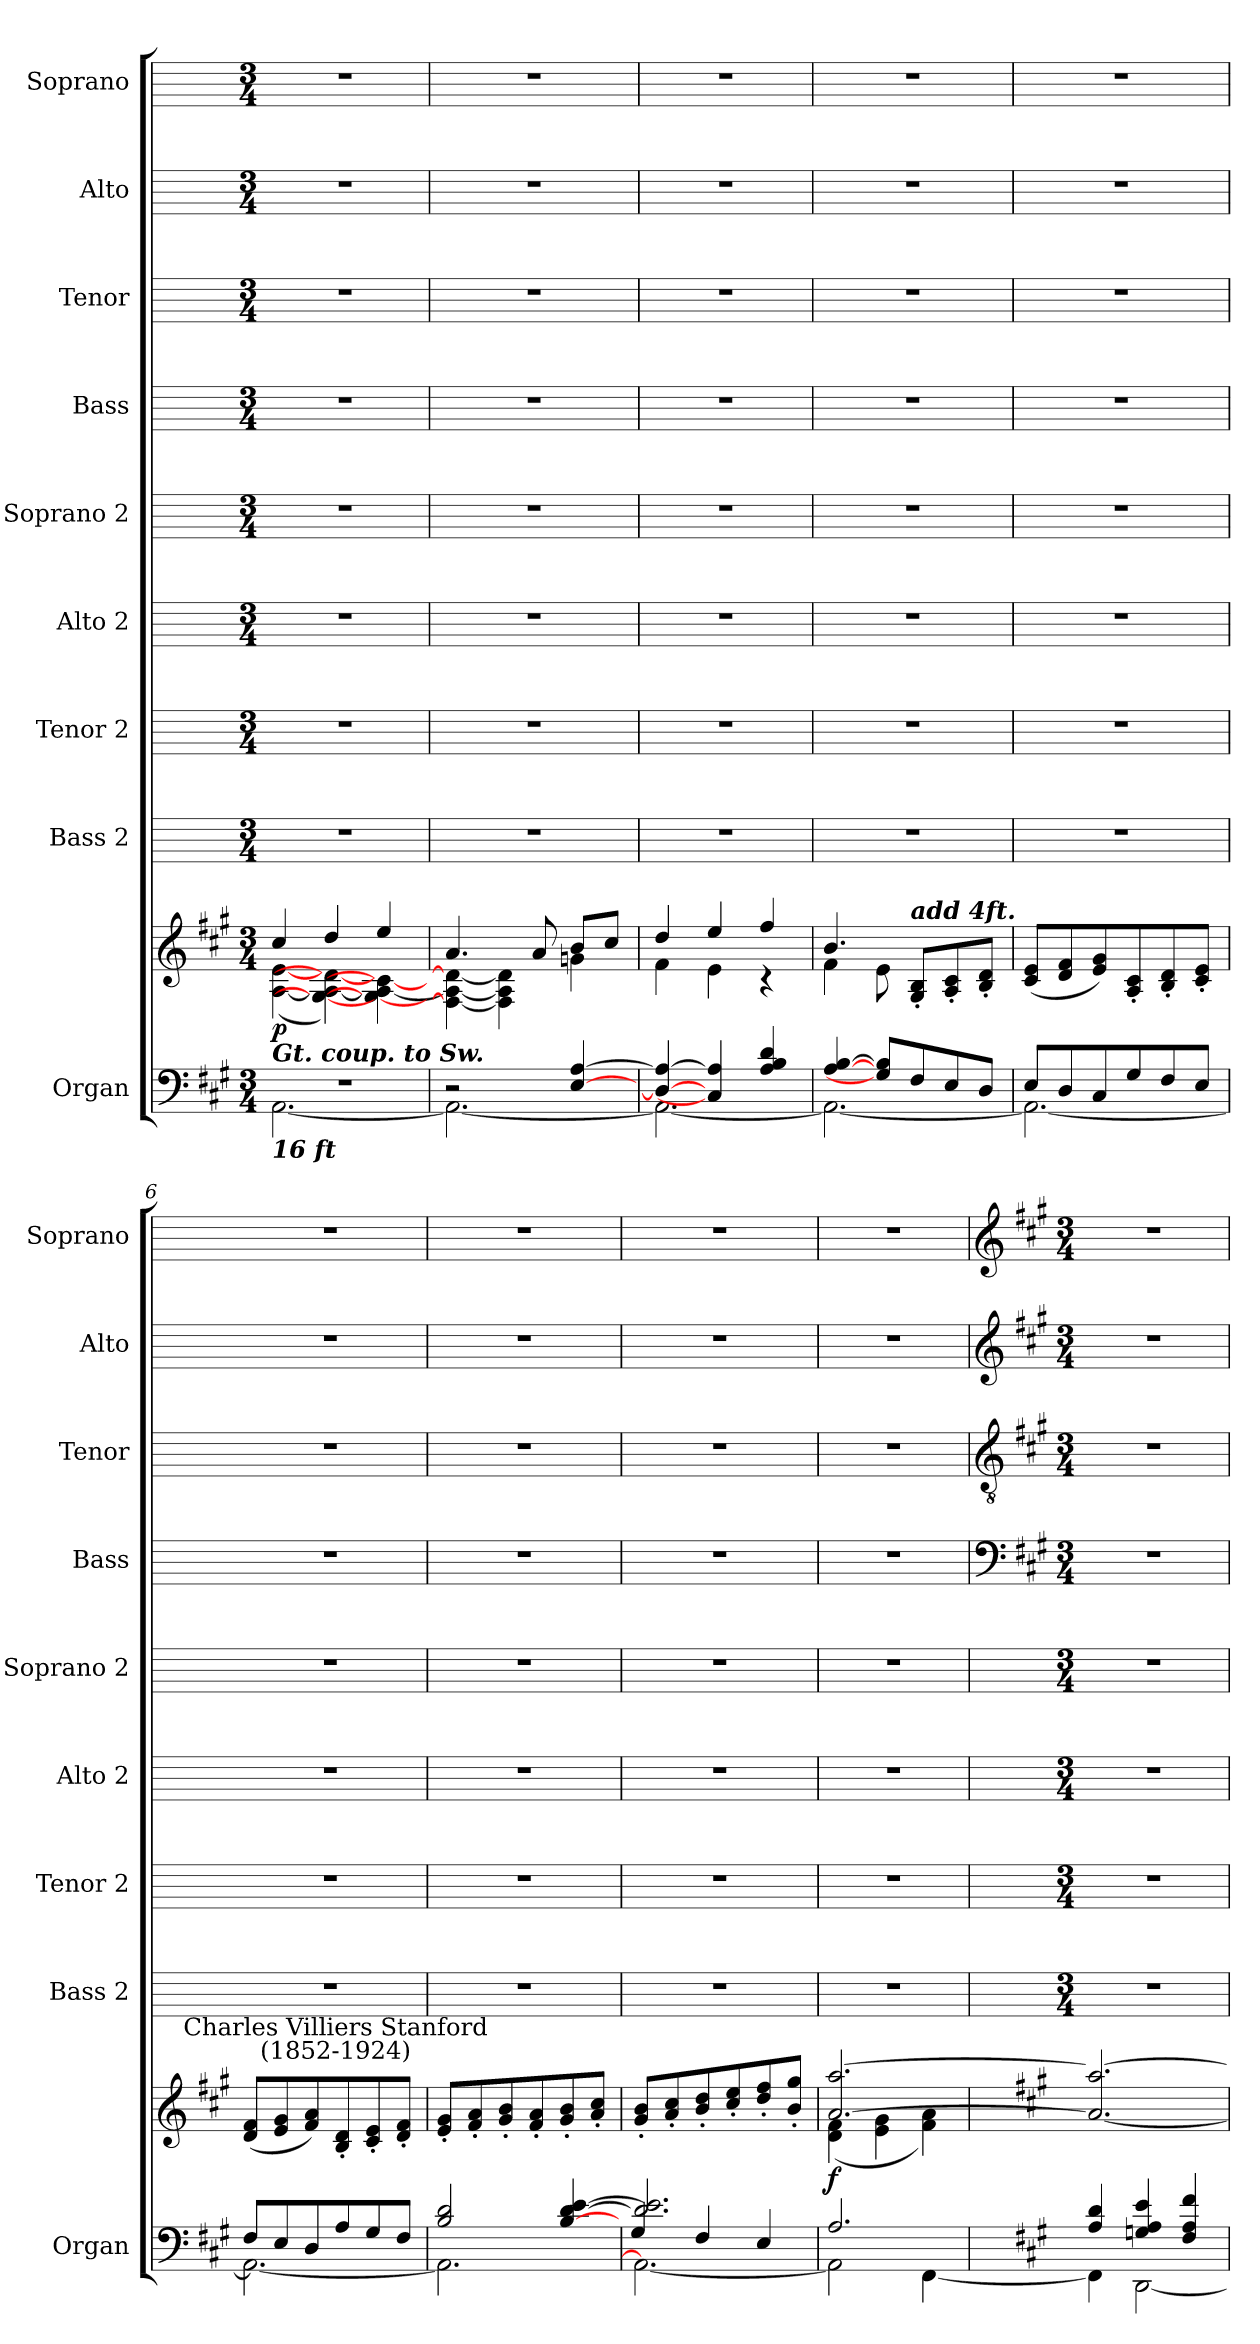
**kern	**kern	**dynam	**kern	**kern	**kern	**kern	**kern	**kern	**kern	**kern
*part9	*part9	*part9	*part8	*part7	*part6	*part5	*part4	*part3	*part2	*part1
*staff10	*staff9	*staff9/10	*staff8	*staff7	*staff6	*staff5	*staff4	*staff3	*staff2	*staff1
*I"Organ	*	*	*I"Bass 2	*I"Tenor 2	*I"Alto 2	*I"Soprano 2	*I"Bass	*I"Tenor	*I"Alto	*I"Soprano
*I'Organ	*	*	*I'Bass 2	*I'Tenor 2	*I'Alto 2	*I'Soprano 2	*I'Bass	*I'Tenor	*I'Alto	*I'Soprano
*clefF4	*clefG2	*	*	*	*	*	*	*	*	*
*k[f#c#g#]	*k[f#c#g#]	*	*	*	*	*	*	*	*	*
*A:	*A:	*	*	*	*	*	*	*	*	*
*M3/4	*M3/4	*	*M3/4	*M3/4	*M3/4	*M3/4	*M3/4	*M3/4	*M3/4	*M3/4
=1	=1	=1	=1	=1	=1	=1	=1	=1	=1	=1
*^	*	*	*	*	*	*	*	*	*	*
*	*^	*	*	*	*	*	*	*	*	*	*
!	!	!	!LO:TX:a:cj:t=Magnificat in A	!	!	!	!	!	!	!	!	!
!LO:TX:a:Bi:t=Gt. coup. to Sw.	!	!	!	!	!	!	!	!	!	!	!	!
!LO:TX:b:Bi:t=16 ft	!	!	!	!	!	!	!	!	!	!	!	!
!	!	!LO:N:vis=1	!	!LO:DY:b	!	!	!	!	!	!	!	!
*	*	*	*^	*	*	*	*	*	*	*	*	*
2.ryy	[2.AA\	2.r	4cc#/	([4A\ [4e\	p	2.r	2.r	2.r	2.r	2.r	2.r	2.r	2.r
.	.	.	4dd/	4G#\_ 4A\_ 4d\_)	.	.	.	.	.	.	.	.	.
.	.	.	4ee/	4G\_ 4A\_ 4c#\_	.	.	.	.	.	.	.	.	.
=2	=2	=2	=2	=2	=2	=2	=2	=2	=2	=2	=2	=2	=2
!	!	!LO:N:vis=1	!	!	!	!	!	!	!	!	!	!	!
2r	2.AA\_	2.ryy	4.a/	4F#\_ 4A\_ 4d\_	.	2.r	2.r	2.r	2.r	2.r	2.r	2.r	2.r
.	.	.	.	4F#\] 4A\] 4d\]	.	.	.	.	.	.	.	.	.
.	.	.	8a/	.	.	.	.	.	.	.	.	.	.
[4E/ [4A/	.	.	8b/L	4gn\	.	.	.	.	.	.	.	.	.
.	.	.	8cc#/J	.	.	.	.	.	.	.	.	.	.
=3	=3	=3	=3	=3	=3	=3	=3	=3	=3	=3	=3	=3	=3
!	!	!LO:N:vis=1	!	!	!	!	!	!	!	!	!	!	!
4D/_ 4A/_	2.AA\_	2.ryy	4dd/	4f#\	.	2.r	2.r	2.r	2.r	2.r	2.r	2.r	2.r
4C#/] 4A/]	.	.	4ee/	4e\	.	.	.	.	.	.	.	.	.
4A/ 4B/ 4d/	.	.	4ff#/	4r	.	.	.	.	.	.	.	.	.
=4	=4	=4	=4	=4	=4	=4	=4	=4	=4	=4	=4	=4	=4
!	!	!LO:N:vis=1	!	!	!	!	!	!	!	!	!	!	!
[4A/ [4B/	2.AA\_	2.ryy	4.b/	4f#\	.	2.r	2.r	2.r	2.r	2.r	2.r	2.r	2.r
8G#/] 8B/]L	.	.	.	8e\	.	.	.	.	.	.	.	.	.
!	!	!	!LO:TX:a:Bi:t=add 4ft.	!	!	!	!	!	!	!	!	!	!
8F#/	.	.	8G#/' 8B/'L	8ryy	.	.	.	.	.	.	.	.	.
8E/	.	.	8A/' 8c#/'	4ryy	.	.	.	.	.	.	.	.	.
8D/J	.	.	8B/' 8d/'J	.	.	.	.	.	.	.	.	.	.
=5	=5	=5	=5	=5	=5	=5	=5	=5	=5	=5	=5	=5	=5
!	!	!LO:N:vis=1	!	!	!	!	!	!	!	!	!	!	!
8E/L	2.AA\_	2.ryy	(>8c#/ 8e/L	2ryy	.	2.r	2.r	2.r	2.r	2.r	2.r	2.r	2.r
8D/	.	.	8d/ 8f#/	.	.	.	.	.	.	.	.	.	.
8C#/	.	.	8e/ 8g#/)	.	.	.	.	.	.	.	.	.	.
8G#/	.	.	8A/' 8c#/'	.	.	.	.	.	.	.	.	.	.
8F#/	.	.	8B/' 8d/'	4ryy	.	.	.	.	.	.	.	.	.
8E/J	.	.	8c#/' 8e/'J	.	.	.	.	.	.	.	.	.	.
=6	=6	=6	=6	=6	=6	=6	=6	=6	=6	=6	=6	=6	=6
!	!	!LO:N:vis=1	!	!	!	!	!	!	!	!	!	!	!
8F#/L	2.AA\_	2.ryy	(>8d/ 8f#/L	2ryy	.	2.r	2.r	2.r	2.r	2.r	2.r	2.r	2.r
8E/	.	.	8e/ 8g#/	.	.	.	.	.	.	.	.	.	.
8D/	.	.	8f#/ 8a/)	.	.	.	.	.	.	.	.	.	.
!	!	!	!LO:TX:a:cj:t=Charles Villiers Stanford\n(1852-1924)	!	!	!	!	!	!	!	!	!	!
8A/	.	.	8B/' 8d/'	.	.	.	.	.	.	.	.	.	.
8G#/	.	.	8c#/' 8e/'	4ryy	.	.	.	.	.	.	.	.	.
8F#/J	.	.	8d/' 8f#/'J	.	.	.	.	.	.	.	.	.	.
=7	=7	=7	=7	=7	=7	=7	=7	=7	=7	=7	=7	=7	=7
!	!	!LO:N:vis=1	!	!	!	!	!	!	!	!	!	!	!
2B/ 2d/	2.AA\]	2.ryy	8e/' 8g#/'L	2ryy	.	2.r	2.r	2.r	2.r	2.r	2.r	2.r	2.r
.	.	.	8f#/' 8a/'	.	.	.	.	.	.	.	.	.	.
.	.	.	8g#/' 8b/'	.	.	.	.	.	.	.	.	.	.
.	.	.	8f#/' 8a/'	.	.	.	.	.	.	.	.	.	.
[4B/ [4d/ [4e/	.	.	8g#/' 8b/'	4ryy	.	.	.	.	.	.	.	.	.
.	.	.	8a/' 8cc#/'J	.	.	.	.	.	.	.	.	.	.
=8	=8	=8	=8	=8	=8	=8	=8	=8	=8	=8	=8	=8	=8
2.d/] 2.e/]	2.AA\_	4G#	8g#/' 8b/'L	2ryy	.	2.r	2.r	2.r	2.r	2.r	2.r	2.r	2.r
.	.	.	8a/' 8cc#/'	.	.	.	.	.	.	.	.	.	.
.	.	4F#	8b/' 8dd/'	.	.	.	.	.	.	.	.	.	.
.	.	.	8cc#/' 8ee/'	.	.	.	.	.	.	.	.	.	.
.	.	4E	8dd/' 8ff#/'	4ryy	.	.	.	.	.	.	.	.	.
.	.	.	8b/' 8gg#/'J	.	.	.	.	.	.	.	.	.	.
=9	=9	=9	=9	=9	=9	=9	=9	=9	=9	=9	=9	=9	=9
!	!	!	!	!	!LO:DY:b	!	!	!	!	!	!	!	!
2.A/	2AA\]	2ryy	[2.a/ [2.aa/	(<4d\ 4f#\	f	2.r	2.r	2.r	2.r	2.r	2.r	2.r	2.r
.	.	.	.	4e\ 4g#\	.	.	.	.	.	.	.	.	.
.	[4FF#\	4ryy	.	4f#\ 4a\)	.	.	.	.	.	.	.	.	.
*v	*v	*v	*	*	*	*	*	*	*	*	*	*	*
!!LO:LB:g=z
=10	=10	=10	=10	=10	=10	=10	=10	=10	=10	=10	=10
*	*	*	*	*	*	*	*	*clefF4	*clefGv2	*clefG2	*clefG2
*	*	*	*	*	*	*	*	*k[f#c#g#]	*k[f#c#g#]	*k[f#c#g#]	*k[f#c#g#]
*	*	*	*	*	*	*	*	*A:	*A:	*A:	*A:
*	*	*	*	*M3/4	*M3/4	*M3/4	*M3/4	*M3/4	*M3/4	*M3/4	*M3/4
*^	*	*	*	*	*	*	*	*	*	*	*
*	*^	*	*	*	*	*	*	*	*	*	*	*
!	!	!	!	!	!	!	!	!	!	!LO:N:vis=1	!LO:N:vis=1	!LO:N:vis=1	!LO:N:vis=1
*	*v	*v	*	*	*	*	*	*	*	*	*	*	*
4A/ 4d/	4FF#\]	2.a/_ 2.aa/_	2ryy	.	2.r	2.r	2.r	2.r	2.r	2.r	2.r	2.r
4Gn/ 4A/ 4e/	[2DD\	.	.	.	.	.	.	.	.	.	.	.
4F#/ 4A/ 4f#/	.	.	4ryy	.	.	.	.	.	.	.	.	.
*v	*v	*	*	*	*	*	*	*	*	*	*	*
*	*v	*v	*	*	*	*	*	*	*	*	*
=	=	=	=	=	=	=	=	=	=	=
*-	*-	*-	*-	*-	*-	*-	*-	*-	*-	*-
